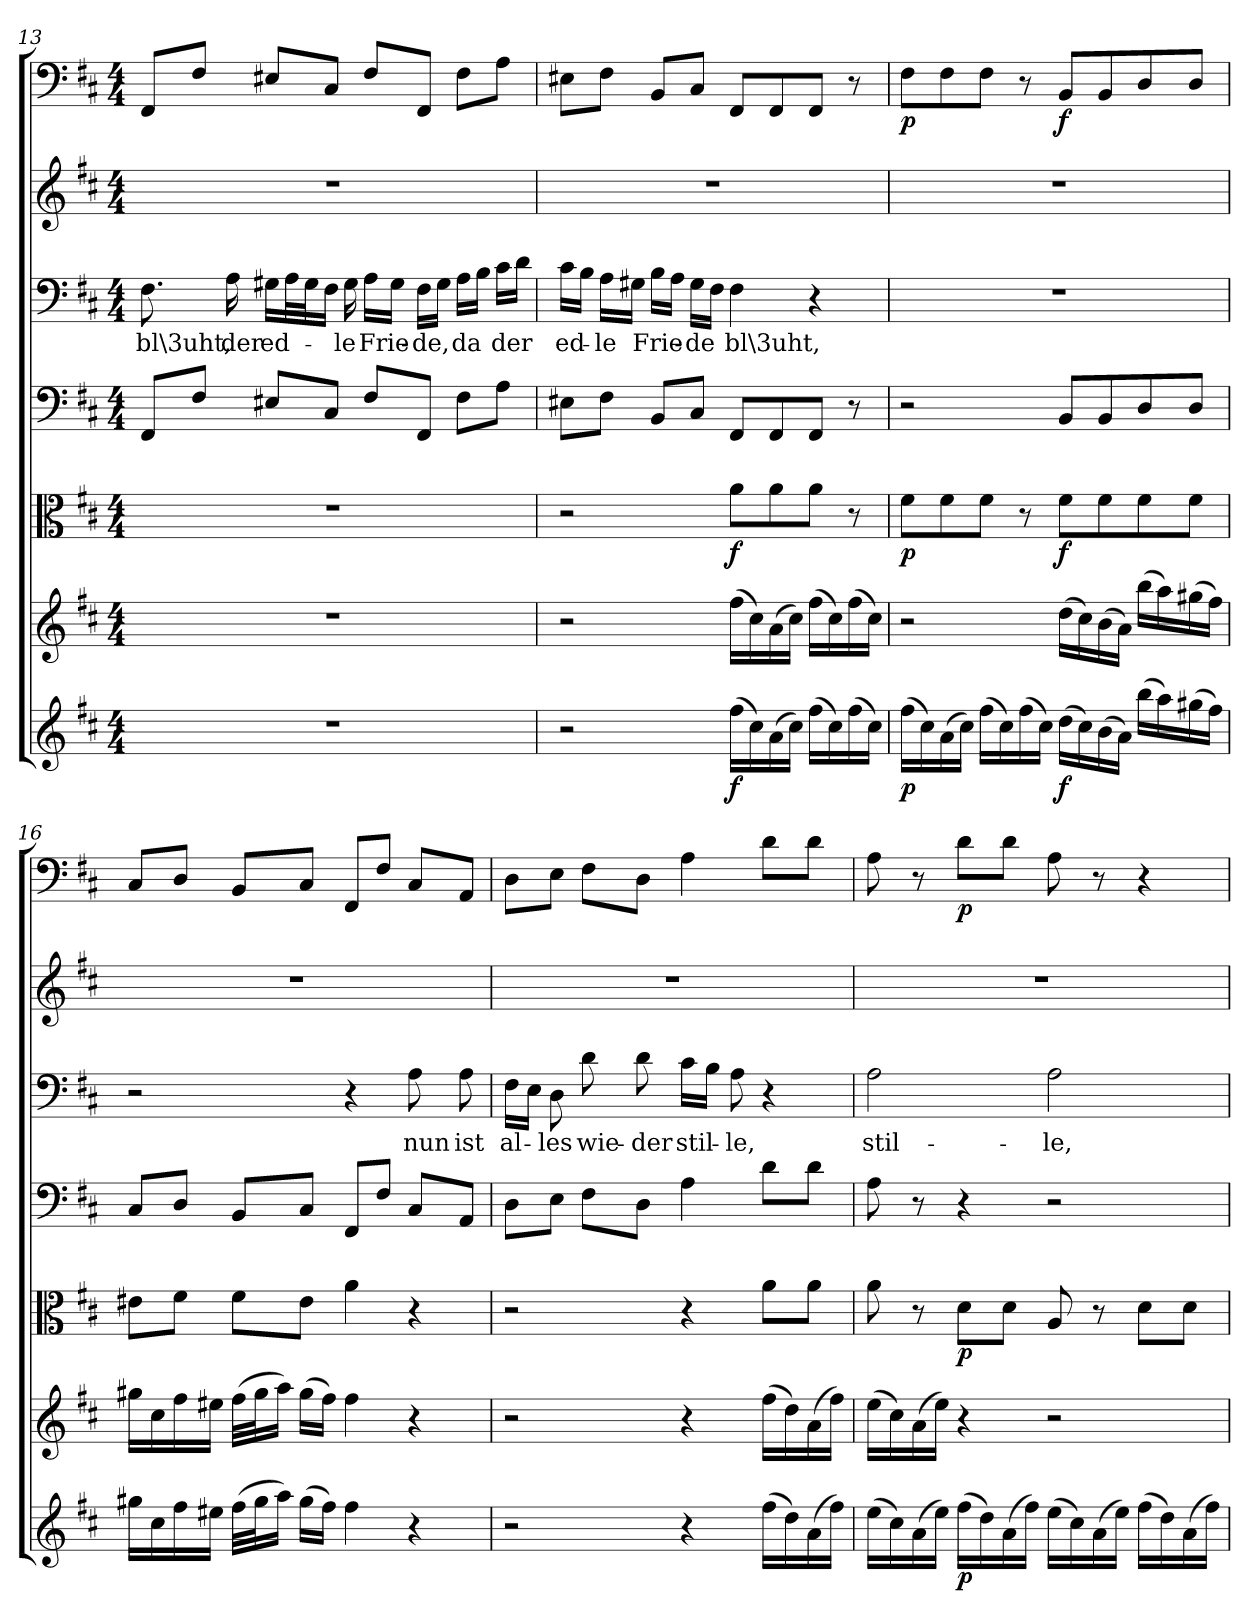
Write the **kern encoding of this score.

**kern	**dynam	**kern	**kern	**dynam	**kern	**kern	**text	**kern	**kern	**dynam
*part7	*part7	*part6	*part5	*part5	*part4	*part3	*part3	*part2	*part1	*part1
*staff7	*staff7	*staff6	*staff5	*staff5	*staff4	*staff3	*staff3	*staff2	*staff1	*staff1
*clefG2	*	*clefG2	*clefC3	*	*clefF4	*clefF4	*	*clefG2	*clefF4	*
*k[f#c#]	*	*k[f#c#]	*k[f#c#]	*	*k[f#c#]	*k[f#c#]	*	*k[f#c#]	*k[f#c#]	*
*b:	*	*b:	*b:	*	*b:	*b:	*	*b:	*b:	*
*M4/4	*	*M4/4	*M4/4	*	*M4/4	*M4/4	*	*M4/4	*M4/4	*
=13	=13	=13	=13	=13	=13	=13	=13	=13	=13	=13
1r	.	1r	1r	.	8FF#/L	8.F#\	bl\3uht,	1r	8FF#/L	.
.	.	.	.	.	8F#/J	.	.	.	8F#/J	.
.	.	.	.	.	.	16A\	der	.	.	.
.	.	.	.	.	8E#X/L	16G#X\LL	ed-	.	8E#X/L	.
.	.	.	.	.	.	32A\L	.	.	.	.
.	.	.	.	.	.	32G#\J	.	.	.	.
.	.	.	.	.	8C#/J	16F#\JJ	.	.	8C#/J	.
.	.	.	.	.	.	16G#\	-le	.	.	.
.	.	.	.	.	8F#/L	16A\LL	Frie-	.	8F#/L	.
.	.	.	.	.	.	16G#\JJ	.	.	.	.
.	.	.	.	.	8FF#/J	16F#\LL	-de,	.	8FF#/J	.
.	.	.	.	.	.	16G#\JJ	.	.	.	.
.	.	.	.	.	8F#\L	16A\LL	da	.	8F#\L	.
.	.	.	.	.	.	16B\JJ	.	.	.	.
.	.	.	.	.	8A\J	16c#\LL	der	.	8A\J	.
.	.	.	.	.	.	16d\JJ	.	.	.	.
=14	=14	=14	=14	=14	=14	=14	=14	=14	=14	=14
2r	.	2r	2r	.	8E#X\L	16c#\LL	ed-	1r	8E#X\L	.
.	.	.	.	.	.	16B\JJ	.	.	.	.
.	.	.	.	.	8F#\J	16A\LL	-le	.	8F#\J	.
.	.	.	.	.	.	16G#X\JJ	.	.	.	.
.	.	.	.	.	8BB/L	16B\LL	Frie-	.	8BB/L	.
.	.	.	.	.	.	16A\JJ	.	.	.	.
.	.	.	.	.	8C#/J	16G#\LL	-de	.	8C#/J	.
.	.	.	.	.	.	16F#\JJ	.	.	.	.
(16ff#\LL	f	(16ff#\LL	8a\L	f	8FF#/L	4F#\	bl\3uht,	.	8FF#/L	.
16cc#\)	.	16cc#\)	.	.	.	.	.	.	.	.
(16a\	.	(16a\	8a\	.	8FF#/	.	.	.	8FF#/	.
16cc#\JJ)	.	16cc#\JJ)	.	.	.	.	.	.	.	.
(16ff#\LL	.	(16ff#\LL	8a\J	.	8FF#/J	4r	.	.	8FF#/J	.
16cc#\)	.	16cc#\)	.	.	.	.	.	.	.	.
(16ff#\	.	(16ff#\	8r	.	8r	.	.	.	8r	.
16cc#\JJ)	.	16cc#\JJ)	.	.	.	.	.	.	.	.
=15	=15	=15	=15	=15	=15	=15	=15	=15	=15	=15
(16ff#\LL	p	2r	8f#\L	p	2r	1r	.	1r	8F#\L	p
16cc#\)	.	.	.	.	.	.	.	.	.	.
(16a\	.	.	8f#\	.	.	.	.	.	8F#\	.
16cc#\JJ)	.	.	.	.	.	.	.	.	.	.
(16ff#\LL	.	.	8f#\J	.	.	.	.	.	8F#\J	.
16cc#\)	.	.	.	.	.	.	.	.	.	.
(16ff#\	.	.	8r	.	.	.	.	.	8r	.
16cc#\JJ)	.	.	.	.	.	.	.	.	.	.
(16dd\LL	f	(16dd\LL	8f#\L	f	8BB/L	.	.	.	8BB/L	f
16cc#\)	.	16cc#\)	.	.	.	.	.	.	.	.
(16b\	.	(16b\	8f#\	.	8BB/	.	.	.	8BB/	.
16a\JJ)	.	16a\JJ)	.	.	.	.	.	.	.	.
(16bb\LL	.	(16bb\LL	8f#\	.	8D/	.	.	.	8D/	.
16aa\)	.	16aa\)	.	.	.	.	.	.	.	.
(16gg#X\	.	(16gg#X\	8f#\J	.	8D/J	.	.	.	8D/J	.
16ff#\JJ)	.	16ff#\JJ)	.	.	.	.	.	.	.	.
=16	=16	=16	=16	=16	=16	=16	=16	=16	=16	=16
16gg#X\LL	.	16gg#X\LL	8e#X\L	.	8C#/L	2r	.	1r	8C#/L	.
16cc#\	.	16cc#\	.	.	.	.	.	.	.	.
16ff#\	.	16ff#\	8f#\J	.	8D/J	.	.	.	8D/J	.
16ee#X\JJ	.	16ee#X\JJ	.	.	.	.	.	.	.	.
(32ff#\LLL	.	(32ff#\LLL	8f#\L	.	8BB/L	.	.	.	8BB/L	.
32gg#\J	.	32gg#\J	.	.	.	.	.	.	.	.
16aa\JJ)	.	16aa\JJ)	.	.	.	.	.	.	.	.
(16gg#\LL	.	(16gg#\LL	8e#\J	.	8C#/J	.	.	.	8C#/J	.
16ff#\JJ)	.	16ff#\JJ)	.	.	.	.	.	.	.	.
4ff#\	.	4ff#\	4a\	.	8FF#/L	4r	.	.	8FF#/L	.
.	.	.	.	.	8F#/J	.	.	.	8F#/J	.
4r	.	4r	4r	.	8C#/L	8A\	nun	.	8C#/L	.
.	.	.	.	.	8AA/J	8A\	ist	.	8AA/J	.
=17	=17	=17	=17	=17	=17	=17	=17	=17	=17	=17
2r	.	2r	2r	.	8D\L	16F#\LL	al-	1r	8D\L	.
.	.	.	.	.	.	16E\JJ	.	.	.	.
.	.	.	.	.	8E\J	8D\	-les	.	8E\J	.
.	.	.	.	.	8F#\L	8d\	wie-	.	8F#\L	.
.	.	.	.	.	8D\J	8d\	-der	.	8D\J	.
4r	.	4r	4r	.	4A\	16c#\LL	stil-	.	4A\	.
.	.	.	.	.	.	16B\JJ	.	.	.	.
.	.	.	.	.	.	8A\	-le,	.	.	.
(16ff#\LL	.	(16ff#\LL	8a\L	.	8d\L	4r	.	.	8d\L	.
16dd\)	.	16dd\)	.	.	.	.	.	.	.	.
(16a\	.	(16a\	8a\J	.	8d\J	.	.	.	8d\J	.
16ff#\JJ)	.	16ff#\JJ)	.	.	.	.	.	.	.	.
=18	=18	=18	=18	=18	=18	=18	=18	=18	=18	=18
(16ee\LL	.	(16ee\LL	8a\	.	8A\	2A\	stil-	1r	8A\	.
16cc#\)	.	16cc#\)	.	.	.	.	.	.	.	.
(16a\	.	(16a\	8r	.	8r	.	.	.	8r	.
16ee\JJ)	.	16ee\JJ)	.	.	.	.	.	.	.	.
(16ff#\LL	p	4r	8d\L	p	4r	.	.	.	8d\L	p
16dd\)	.	.	.	.	.	.	.	.	.	.
(16a\	.	.	8d\J	.	.	.	.	.	8d\J	.
16ff#\JJ)	.	.	.	.	.	.	.	.	.	.
(16ee\LL	.	2r	8A/	.	2r	2A\	-le,	.	8A\	.
16cc#\)	.	.	.	.	.	.	.	.	.	.
(16a\	.	.	8r	.	.	.	.	.	8r	.
16ee\JJ)	.	.	.	.	.	.	.	.	.	.
(16ff#\LL	.	.	8d\L	.	.	.	.	.	4r	.
16dd\)	.	.	.	.	.	.	.	.	.	.
(16a\	.	.	8d\J	.	.	.	.	.	.	.
16ff#\JJ)	.	.	.	.	.	.	.	.	.	.
=	=	=	=	=	=	=	=	=	=	=
*-	*-	*-	*-	*-	*-	*-	*-	*-	*-	*-
